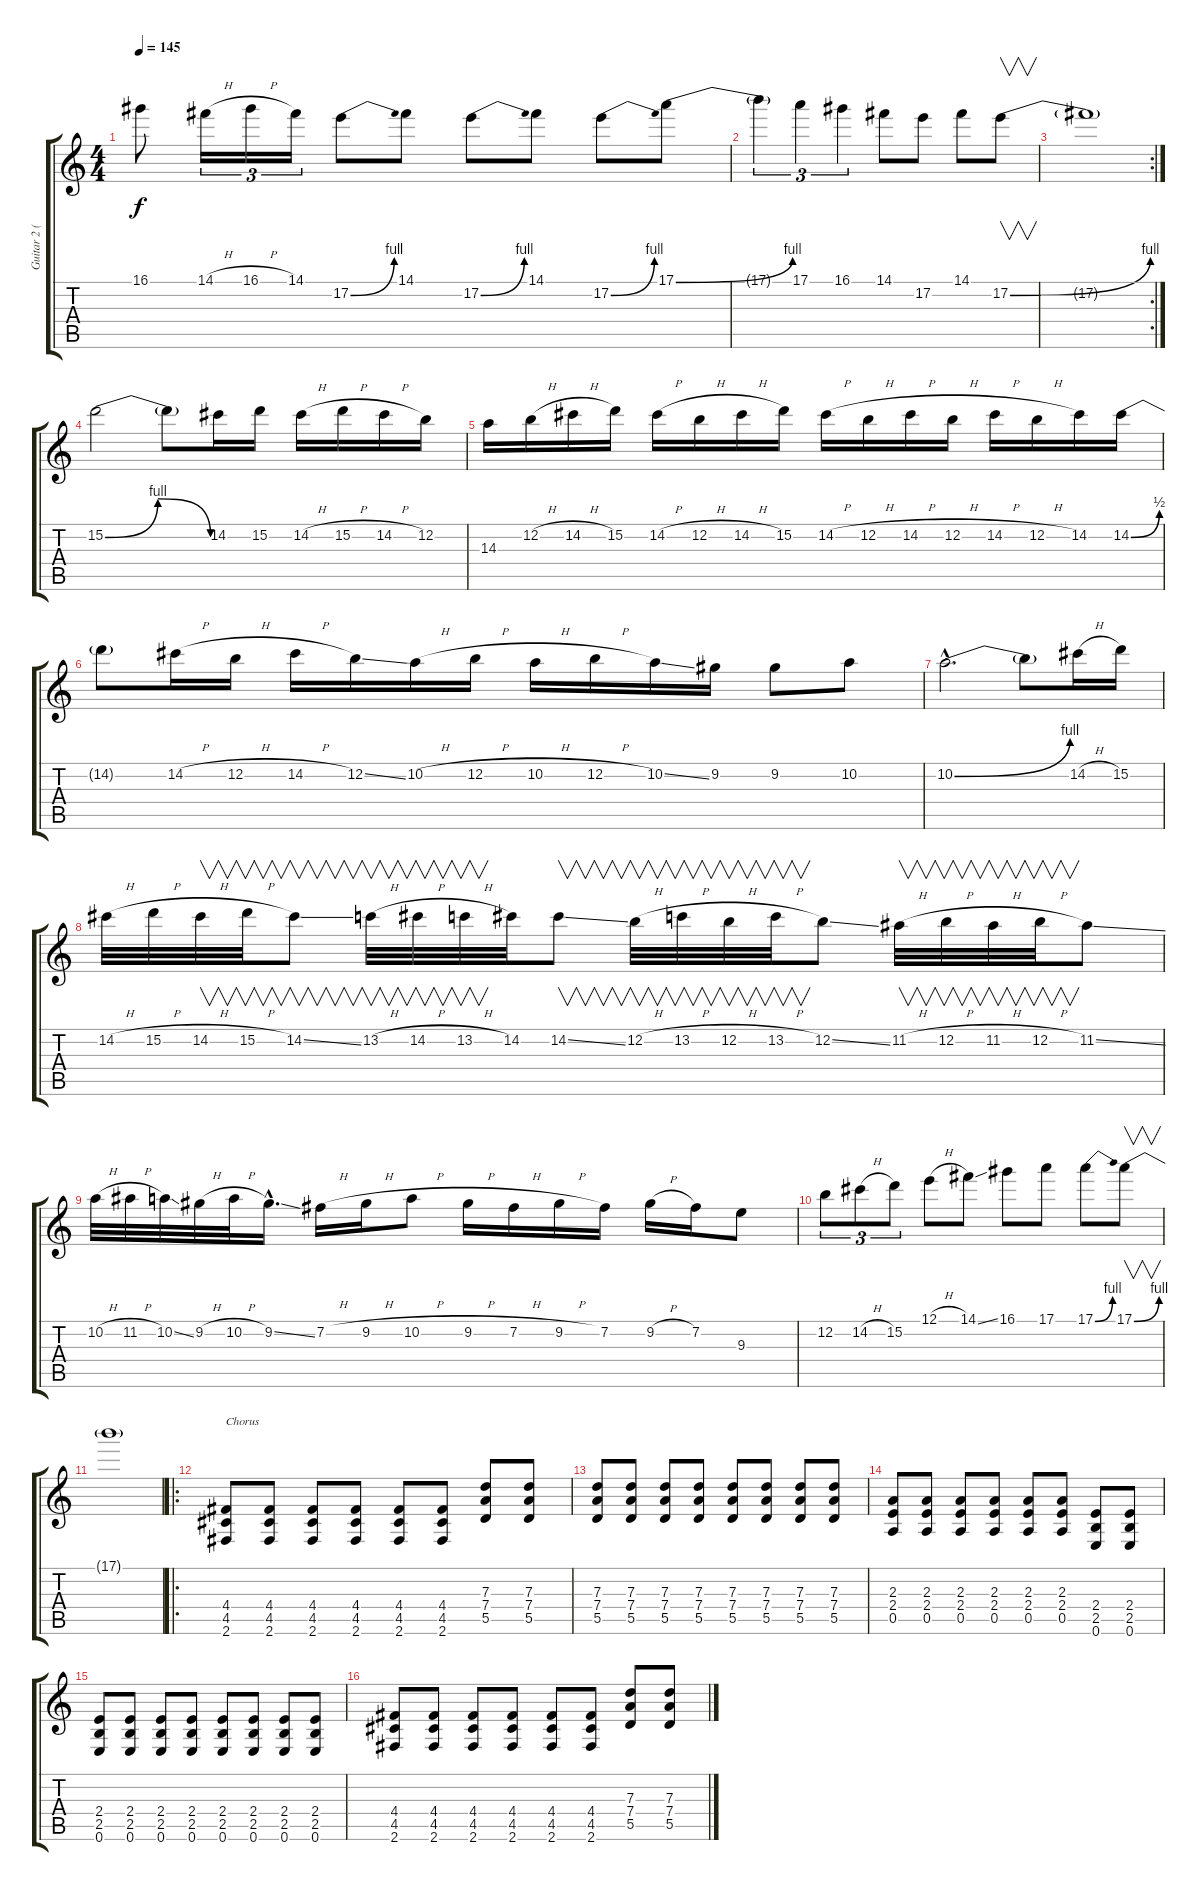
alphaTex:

\track ("Guitar 2 (Rhythm)" "Guitar 2 (") {instrument distortionguitar}
\staff {score tabs}
\tuning (E4 B3 G3 D3 A2 E2) {hide}
\ts (4 4)
\tempo 145
\clef g2
\ks c
16.1.8{dy f} 14.1{h}.16{tu (3 2)} 16.1{h}.16{tu (3 2)} 14.1.16{tu (3 2)} 17.2{be (bend 0 0 60 4)}.8 14.1.8 17.2{be (bend 0 0 60 4)}.8 14.1.8 17.2{be (bend 0 0 60 4)}.8 17.1{be (bend 0 0 60 4)}.8 |
17.1{t}.4{tu (3 2)} 17.1.4{tu (3 2)} 16.1.4{tu (3 2)} 14.1.8 17.2.8 14.1.8 17.2{be (bend 0 0 60 4)}.8{v} |
\rc 2
17.2{t}.1 |
15.2{be (bendrelease 0 0 5 4 55 4 60 0)}.2 15.2{t}.8 14.2.16 15.2.16 14.2{h}.16 15.2{h}.16 14.2{h}.16 12.2.16 |
14.3.16 12.2{h}.16 14.2{h}.16 15.2.16 14.2{h}.16 12.2{h}.16 14.2{h}.16 15.2.16 14.2{h}.16 12.2{h}.16 14.2{h}.16 12.2{h}.16 14.2{h}.16 12.2{h}.16 14.2.16 14.2{be (bend 0 0 60 2)}.16 |
14.2{t}.8 14.2{h}.16 12.2{h}.16 14.2{h}.16 12.2{ss}.16 10.2{h}.16 12.2{h}.16 10.2{h}.16 12.2{h}.16 10.2{ss}.16 9.2.16 9.2.8 10.2.8 |
10.2{be (bend 0 0 60 4) hac}.2{d} 10.2{t}.8 14.2{h}.16 15.2.16 |
14.2{h}.32 15.2{h}.32 14.2{h}.32{v} 15.2{h}.32{v} 14.2{ss}.8{v} 13.2{h}.32{v} 14.2{h}.32{v} 13.2{h}.32{v} 14.2.32 14.2{ss}.8{v} 12.2{h}.32{v} 13.2{h}.32{v} 12.2{h}.32{v} 13.2{h}.32{v} 12.2{ss}.8 11.2{h}.32{v} 12.2{h}.32{v} 11.2{h}.32{v} 12.2{h}.32{v} 11.2{ss}.8 |
10.2{h}.32 11.2{h}.32 10.2{ss}.32 9.2{h}.32 10.2{h}.32 9.2{ss hac}.16{d} 7.2{h}.16 9.2{h}.16 10.2{h}.8 9.2{h}.16 7.2{h}.16 9.2{h}.16 7.2.16 9.2{h}.16 7.2.16 9.3.8 |
12.2.8{tu (3 2)} 14.2{h}.8{tu (3 2)} 15.2.8{tu (3 2)} 12.1{h}.8 14.1{ss}.8 16.1.8 17.1.8 17.1{be (bend 0 0 60 4)}.8 17.1{be (bend 0 0 60 4)}.8{v} |
17.1{t}.1 |
\ro
(4.4 4.5 2.6).8{txt "Chorus"} (4.4 4.5 2.6).8 (4.4 4.5 2.6).8 (4.4 4.5 2.6).8 (4.4 4.5 2.6).8 (4.4 4.5 2.6).8 (7.3 7.4 5.5).8 (7.3 7.4 5.5).8 |
(7.3 7.4 5.5).8 (7.3 7.4 5.5).8 (7.3 7.4 5.5).8 (7.3 7.4 5.5).8 (7.3 7.4 5.5).8 (7.3 7.4 5.5).8 (7.3 7.4 5.5).8 (7.3 7.4 5.5).8 |
(2.3 2.4 0.5).8 (2.3 2.4 0.5).8 (2.3 2.4 0.5).8 (2.3 2.4 0.5).8 (2.3 2.4 0.5).8 (2.3 2.4 0.5).8 (2.4 2.5 0.6).8 (2.4 2.5 0.6).8 |
(2.4 2.5 0.6).8 (2.4 2.5 0.6).8 (2.4 2.5 0.6).8 (2.4 2.5 0.6).8 (2.4 2.5 0.6).8 (2.4 2.5 0.6).8 (2.4 2.5 0.6).8 (2.4 2.5 0.6).8 |
(4.4 4.5 2.6).8 (4.4 4.5 2.6).8 (4.4 4.5 2.6).8 (4.4 4.5 2.6).8 (4.4 4.5 2.6).8 (4.4 4.5 2.6).8 (7.3 7.4 5.5).8 (7.3 7.4 5.5).8
